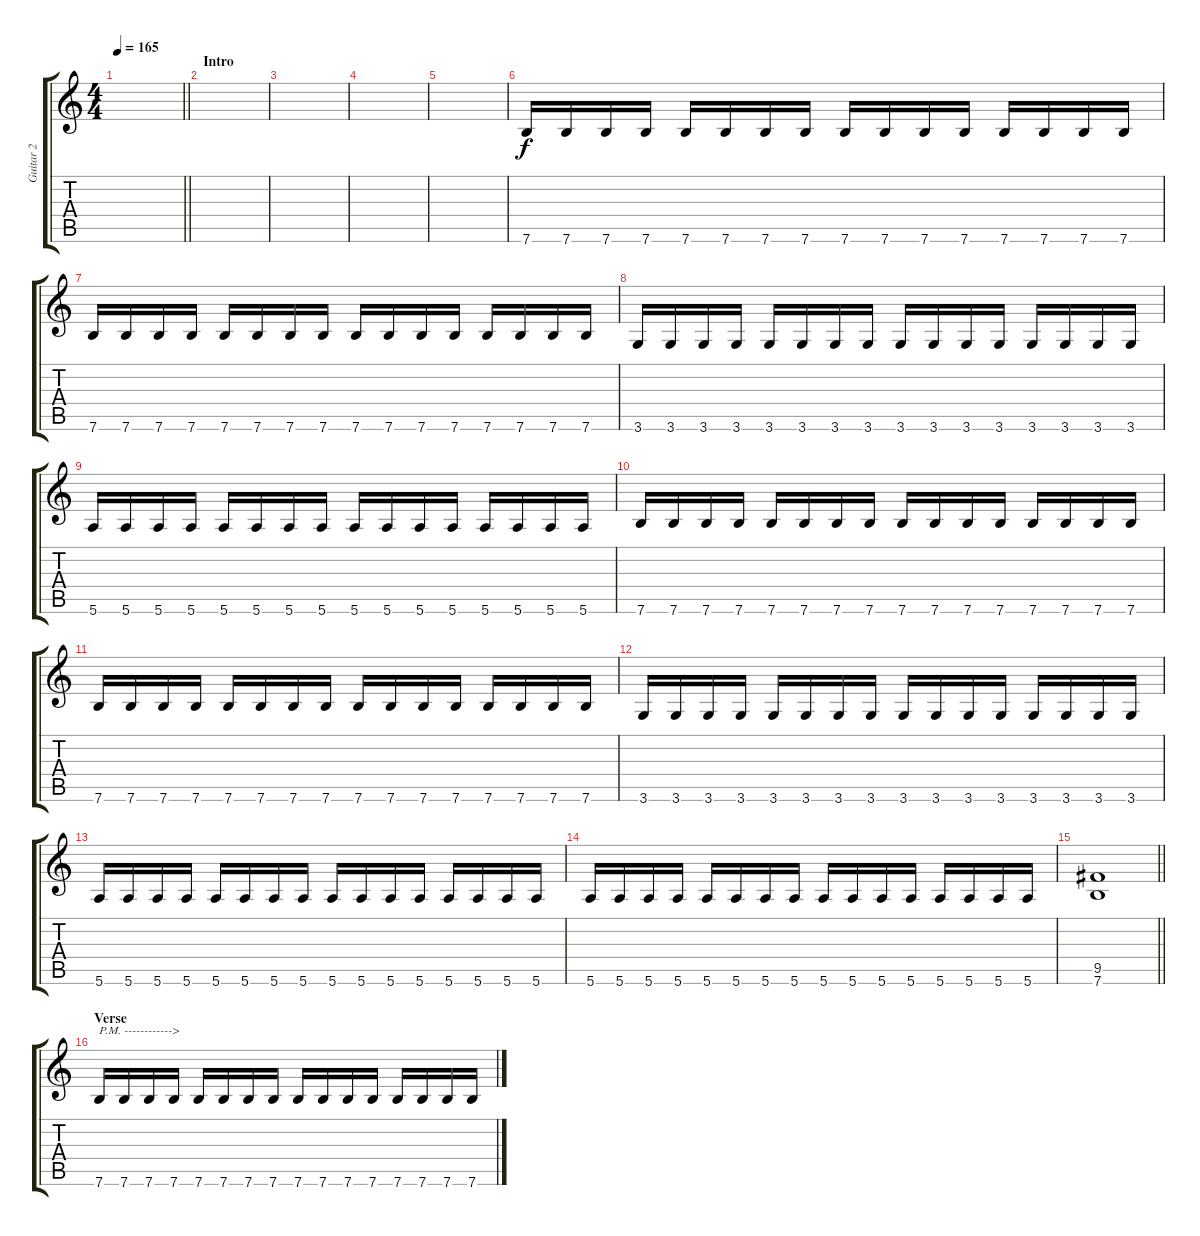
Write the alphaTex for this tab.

\track ("Guitar 2" "Guitar 2") {instrument distortionguitar}
\staff {score tabs}
\tuning (E4 B3 G3 D3 A2 E2) {hide}
\ts (4 4)
\tempo 165
\clef g2
\barLineRight lightlight
\ks c
|
\section ("" "Intro")
|
|
|
|
7.6.16 7.6.16 7.6.16 7.6.16 7.6.16 7.6.16 7.6.16 7.6.16 7.6.16 7.6.16 7.6.16 7.6.16 7.6.16 7.6.16 7.6.16 7.6.16 |
7.6.16 7.6.16 7.6.16 7.6.16 7.6.16 7.6.16 7.6.16 7.6.16 7.6.16 7.6.16 7.6.16 7.6.16 7.6.16 7.6.16 7.6.16 7.6.16 |
3.6.16 3.6.16 3.6.16 3.6.16 3.6.16 3.6.16 3.6.16 3.6.16 3.6.16 3.6.16 3.6.16 3.6.16 3.6.16 3.6.16 3.6.16 3.6.16 |
5.6.16 5.6.16 5.6.16 5.6.16 5.6.16 5.6.16 5.6.16 5.6.16 5.6.16 5.6.16 5.6.16 5.6.16 5.6.16 5.6.16 5.6.16 5.6.16 |
7.6.16 7.6.16 7.6.16 7.6.16 7.6.16 7.6.16 7.6.16 7.6.16 7.6.16 7.6.16 7.6.16 7.6.16 7.6.16 7.6.16 7.6.16 7.6.16 |
7.6.16 7.6.16 7.6.16 7.6.16 7.6.16 7.6.16 7.6.16 7.6.16 7.6.16 7.6.16 7.6.16 7.6.16 7.6.16 7.6.16 7.6.16 7.6.16 |
3.6.16 3.6.16 3.6.16 3.6.16 3.6.16 3.6.16 3.6.16 3.6.16 3.6.16 3.6.16 3.6.16 3.6.16 3.6.16 3.6.16 3.6.16 3.6.16 |
5.6.16 5.6.16 5.6.16 5.6.16 5.6.16 5.6.16 5.6.16 5.6.16 5.6.16 5.6.16 5.6.16 5.6.16 5.6.16 5.6.16 5.6.16 5.6.16 |
5.6.16 5.6.16 5.6.16 5.6.16 5.6.16 5.6.16 5.6.16 5.6.16 5.6.16 5.6.16 5.6.16 5.6.16 5.6.16 5.6.16 5.6.16 5.6.16 |
\barLineRight lightlight
(9.5 7.6).1 |
\section ("" "Verse")
7.6.16{txt "P.M. ------------>" balance 5} 7.6.16 7.6.16 7.6.16 7.6.16 7.6.16 7.6.16 7.6.16 7.6.16 7.6.16 7.6.16 7.6.16 7.6.16 7.6.16 7.6.16 7.6.16
